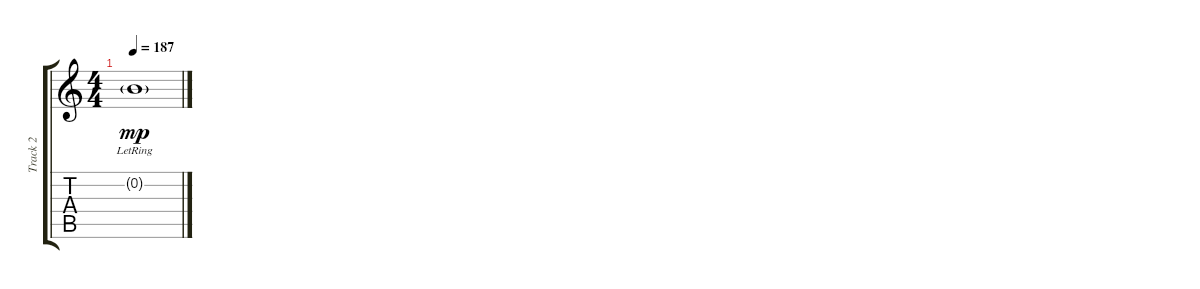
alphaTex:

\track ("Track 2" "Track 2") {instrument acousticguitarsteel}
\staff {score tabs}
\tuning (E4 B3 G3 D3 A2 E2) {hide}
\ts (4 4)
\tempo 187
\clef g2
\ks c
0.2{g lr}.1{dy mp}
